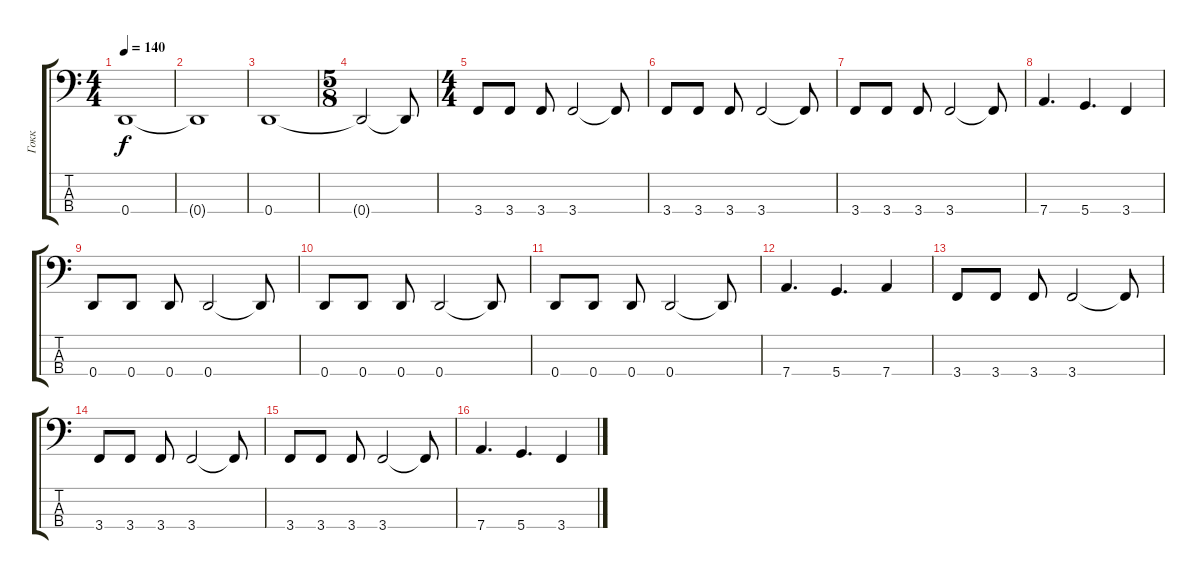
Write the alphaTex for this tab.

\track ("Гокк" "Гокк") {instrument electricbasspick}
\staff {score tabs}
\tuning (G2 D2 A1 D1) {hide}
\ts (4 4)
\tempo 140
\clef f4
\ks c
0.4.1{dy f} |
0.4{t}.1 |
0.4.1 |
\ts (5 8)
0.4{t}.2 0.4{t}.8 |
\ts (4 4)
3.4.8 3.4.8 3.4.8 3.4.2 3.4{t}.8 |
3.4.8 3.4.8 3.4.8 3.4.2 3.4{t}.8 |
3.4.8 3.4.8 3.4.8 3.4.2 3.4{t}.8 |
7.4.4{d} 5.4.4{d} 3.4.4 |
0.4.8 0.4.8 0.4.8 0.4.2 0.4{t}.8 |
0.4.8 0.4.8 0.4.8 0.4.2 0.4{t}.8 |
0.4.8 0.4.8 0.4.8 0.4.2 0.4{t}.8 |
7.4.4{d} 5.4.4{d} 7.4.4 |
3.4.8 3.4.8 3.4.8 3.4.2 3.4{t}.8 |
3.4.8 3.4.8 3.4.8 3.4.2 3.4{t}.8 |
3.4.8 3.4.8 3.4.8 3.4.2 3.4{t}.8 |
7.4.4{d} 5.4.4{d} 3.4.4
